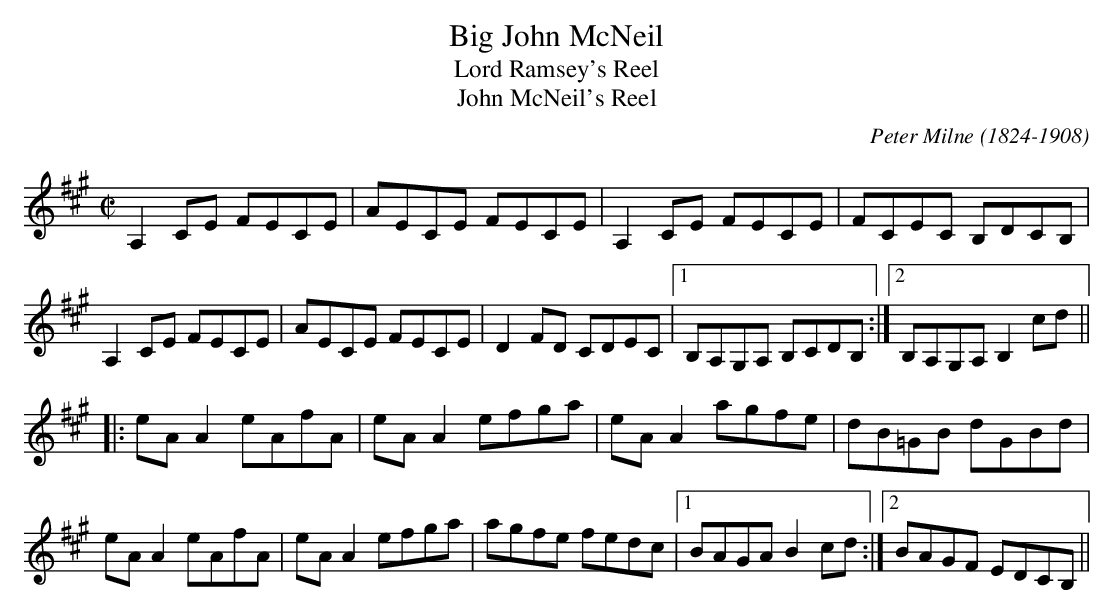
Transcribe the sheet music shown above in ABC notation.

X:1
T:Big John McNeil
T:Lord Ramsey's Reel
T:John McNeil's Reel
C:Peter Milne (1824-1908)
M:C|
K:A
A,2CE FECE|AECE FECE|A,2CE FECE|FCEC B,DCB,|
A,2CE FECE|AECE FECE|D2FD CDEC|1 B,A,G,A, B,CDB,:|2 B,A,G,A, B,2cd||
|:eAA2 eAfA|eAA2 efga|eAA2 agfe|dB=GB dGBd|
eAA2 eAfA|eAA2 efga|agfe fedc|1 BAGA B2cd:|2 BAGF EDCB,||
